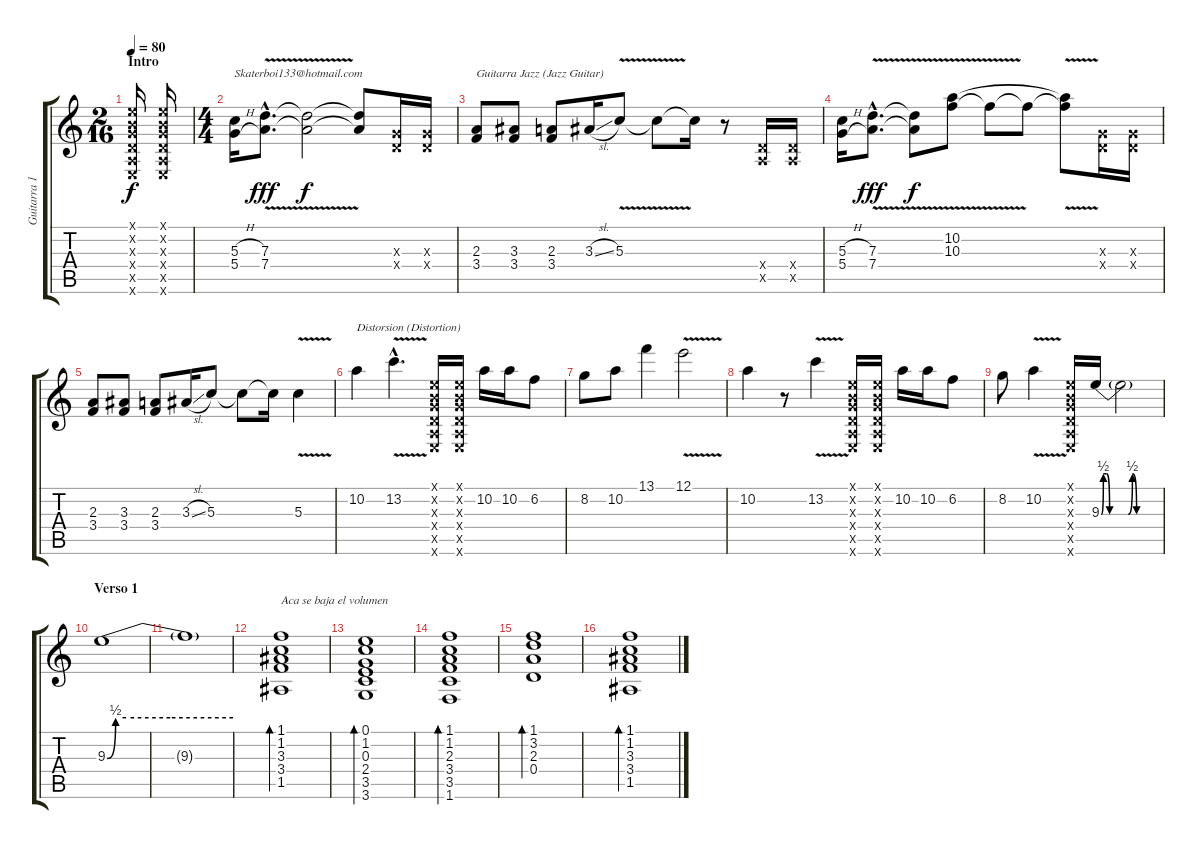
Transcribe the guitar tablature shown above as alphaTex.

\track ("Guitarra 1 (Evan)" "Guitarra 1") {instrument distortionguitar}
\staff {score tabs}
\tuning (E4 B3 G3 D3 A2 E2) {hide}
\ts (2 16)
\section ("" "Intro")
\tempo 80
\clef g2
\ks c
(0.1{x} 0.2{x} 0.3{x} 0.4{x} 0.5{x} 0.6{x}).16{dy f instrument electricguitarjazz} (0.1{x} 0.2{x} 0.3{x} 0.4{x} 0.5{x} 0.6{x}).16 |
\ts (4 4)
(5.3{h} 5.4{h}).16{txt "Skaterboi133@hotmail.com"} (7.3{v hac} 7.4{v hac}).8{d dy fff} (7.3{t} 7.4{t}).2{dy f} (7.3{t} 7.4{t}).8 (0.3{x} 0.4{x}).16 (0.3{x} 0.4{x}).16 |
(2.3 3.4).8{txt "Guitarra Jazz (Jazz Guitar)"} (3.3 3.4).8 (2.3 3.4).8 3.3{sl}.16 5.3{v}.8 5.3{t}.8 5.3{t}.16 r.8 (0.4{x} 0.5{x}).16 (0.4{x} 0.5{x}).16 |
(5.3{h} 5.4{h}).16 (7.3{v hac} 7.4{v hac}).8{d dy fff} (7.3{t} 7.4{t}).8{dy f} (10.2{v} 10.3{v}).8 10.3{t}.8 10.3{t}.8 (10.2{t} 10.3{t}).8 (0.3{x} 0.4{x}).16 (0.3{x} 0.4{x}).16 |
(2.3 3.4).8 (3.3 3.4).8 (2.3 3.4).8 3.3{sl}.16 5.3.8 5.3{t}.8 5.3{t}.16 5.3{v}.4{instrument distortionguitar} |
10.2.4{txt "Distorsion (Distortion)"} 13.2{v hac}.4{d} (0.1{x} 0.2{x} 0.3{x} 0.4{x} 0.5{x} 0.6{x}).16 (0.1{x} 0.2{x} 0.3{x} 0.4{x} 0.5{x} 0.6{x}).16 10.2.16 10.2.16 6.2.8 |
8.2.8 10.2.8 13.1.4 12.1{v}.2 |
10.2.4 r.8 13.2{v}.4 (0.1{x} 0.2{x} 0.3{x} 0.4{x} 0.5{x} 0.6{x}).16 (0.1{x} 0.2{x} 0.3{x} 0.4{x} 0.5{x} 0.6{x}).16 10.2.16 10.2.16 6.2.8 |
8.2.8 10.2{v}.4 (0.1{x} 0.2{x} 0.3{x} 0.4{x} 0.5{x} 0.6{x}).16 9.3{be (custom 0 0 2 2 5 2 8 0 12 0 17 0 26 0 30 2 34 0 36 0 40 0 60 0)}.16 9.3{t}.2 |
\section ("" "Verso 1")
9.3{be (custom 0 0 4 2 9 2 30 2 60 2)}.1{volume 4} |
9.3{t}.1 |
(1.1 1.2 3.3 3.4 1.5).1{bd 60 txt "Aca se baja el volumen" volume 8} |
(0.1 1.2 0.3 2.4 3.5 3.6).1{bd 60} |
(1.1 1.2 2.3 3.4 3.5 1.6).1{bd 60} |
(1.1 3.2 2.3 0.4).1{bd 60} |
(1.1 1.2 3.3 3.4 1.5).1{bd 60}
